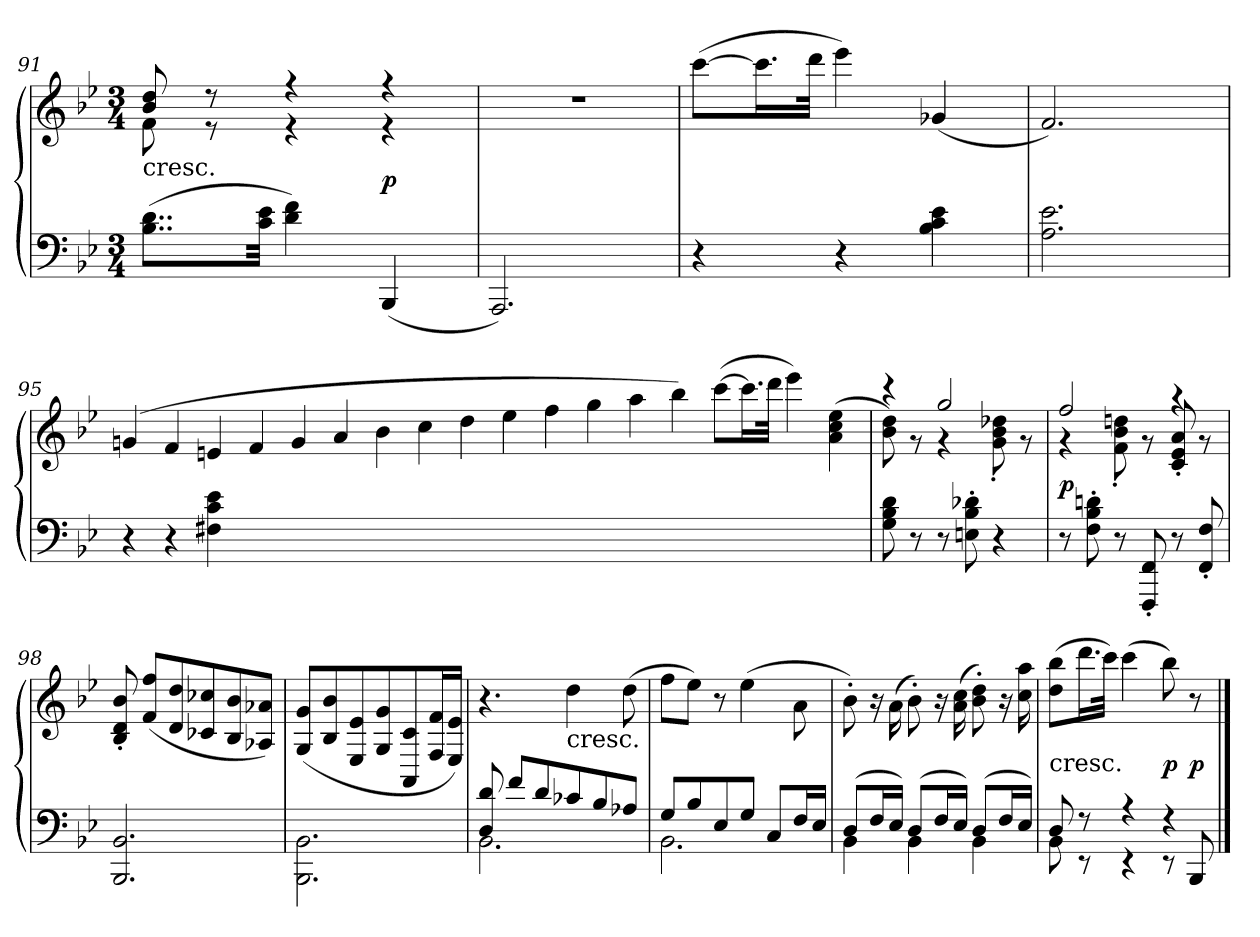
**kern	**kern	**dynam
*part1	*part1	*part1
*staff2	*staff1	*staff1/2
*clefF4	*clefG2	*
*k[b-e-]	*k[b-e-]	*
*B-:	*B-:	*
*M3/4	*M3/4	*
=91	=91	=91
*	*^	*
!	!LO:TX:c:t=cresc.	!	!
(8..B-\ 8..d\L	8b-/ 8dd/	8f\	.
.	8r	8r	.
32c\ 32e-\Jkk	.	.	.
4d\ 4f\)	4r	4r	.
(4BBB-/	4r	4r	p
*	*v	*v	*
=92	=92	=92
2.AAA/)	2.r	.
=93	=93	=93
4r	([8ccc\L	.
.	16.ccc\L]	.
.	32ddd\JJk	.
4r	4eee-\)	.
4B-\ 4c\ 4e-\	(4g-X/	.
=94	=94	=94
2.A\ 2.e-\	2.f/)	.
=95	=95	=95
4r	(4gn	.
4r	4f	.
4F#X\ 4c\ 4e-\	4en	.
2%7ryy	4f	.
.	4g	.
.	4a	.
.	4b-	.
.	4cc	.
.	4dd	.
.	4ee-	.
.	4ff	.
.	4gg	.
.	4aa	.
.	4bb-)	.
.	([8ccc\L	.
.	16.ccc\L]	.
.	32ddd\JJk	.
.	4eee-\)	.
.	(4a\ 4cc\ 4ee-\	.
=96	=96	=96
*	*^	*
8G\ 8B-\ 8d\	4r	8b-\ 8dd\)	.
8r	.	8r	.
8r	2gg/	4r	.
8En'\ 8B-'\ 8d-X'\	.	.	.
4r	.	8g'\ 8b-'\ 8dd-X'\	.
.	.	8r	.
=97	=97	=97	=97
8r	2ff/	4r	p
8F'\ 8B-'\ 8dn'\	.	.	.
8r	.	8f'\ 8b-'\ 8ddn'\	.
8FFF'/ 8FF'/	.	8r	.
8r	4r	8c'/ 8e-'/ 8a'/	.
8FF'/ 8F'/	.	8r	.
*	*v	*v	*
=98	=98	=98
2.BBB-/ 2.BB-/	8B-'/ 8d'/ 8b-'/	.
.	(8f/ 8ff/L	.
.	8d/ 8dd/	.
.	8c-X/ 8cc-X/	.
.	8B-/ 8b-/	.
.	8A-X/ 8a-X/J)	.
=99	=99	=99
2.BBB-\ 2.BB-\	(8G/ 8g/L	.
.	8B-/ 8b-/	.
.	8E-/ 8e-/	.
.	8G/ 8g/	.
.	8AA/ 8c/	.
.	16F/ 16f/L	.
.	16E-/ 16e-/JJ)	.
=100	=100	=100
*^	*	*
8D/ 8d/	2.BB-\	4.r	.
8f/L	.	.	.
8d/	.	.	.
!	!	!LO:TX:c:t=cresc.	!
8c-X/	.	4dd\	.
8B-/	.	.	.
8A-X/J	.	(8dd\	.
=101	=101	=101	=101
8G/L	2.BB-\	8ff\L	.
8B-/	.	8ee-\J)	.
8E-/	.	8r	.
8G/J	.	(4ee-\	.
8C/L	.	.	.
16F/L	.	8a\	.
16E-/JJ	.	.	.
=102	=102	=102	=102
(8D/L	4BB-\	8b-'\)	.
16F/L	.	16r	.
16E-/JJ)	.	(16a\	.
(8D/L	4BB-\	8b-'\)	.
16F/L	.	16r	.
16E-/JJ)	.	(16a\ 16cc\	.
(8D/L	4BB-\	8b-'\ 8dd'\)	.
16F/L	.	16r	.
16E-/JJ)	.	16cc\ 16aa\	.
=103	=103	=103	=103
!	!	!LO:TX:c:t=cresc.	!
8D/	8BB-\	(8dd\ 8bb-\L	.
8r	8r	16.ddd\L	.
.	.	32ccc\JJk)	.
4r	4r	(4ccc\	.
4r	8r	8bb-\)	p
.	8BBB-/	8r	p
*v	*v	*	*
==	==	==
*-	*-	*-
